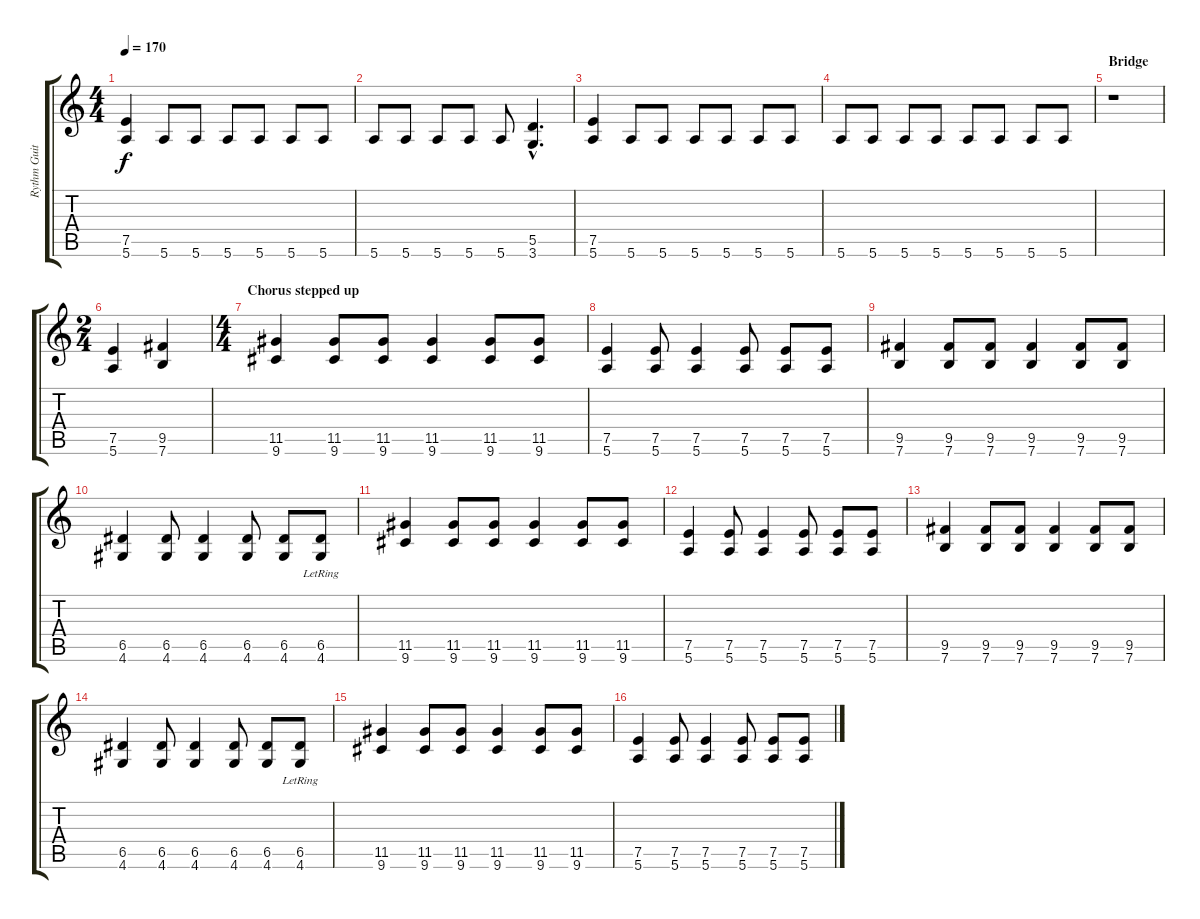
\track ("Rythm Guitar" "Rythm Guit") {instrument overdrivenguitar}
\staff {score tabs}
\tuning (E4 B3 G3 D3 A2 E2) {hide}
\ts (4 4)
\tempo 170
\clef g2
\ks c
(7.5 5.6).4{dy f} 5.6.8 5.6.8 5.6.8 5.6.8 5.6.8 5.6.8 |
5.6.8 5.6.8 5.6.8 5.6.8 5.6.8 (5.5{hac} 3.6{hac}).4{d} |
(7.5 5.6).4 5.6.8 5.6.8 5.6.8 5.6.8 5.6.8 5.6.8 |
5.6.8 5.6.8 5.6.8 5.6.8 5.6.8 5.6.8 5.6.8 5.6.8 |
\section ("" "Bridge")
r.1 |
\ts (2 4)
(7.5 5.6).4 (9.5 7.6).4 |
\ts (4 4)
\section ("" "Chorus stepped up")
(11.5 9.6).4 (11.5 9.6).8 (11.5 9.6).8 (11.5 9.6).4 (11.5 9.6).8 (11.5 9.6).8 |
(7.5 5.6).4 (7.5 5.6).8 (7.5 5.6).4 (7.5 5.6).8 (7.5 5.6).8 (7.5 5.6).8 |
(9.5 7.6).4 (9.5 7.6).8 (9.5 7.6).8 (9.5 7.6).4 (9.5 7.6).8 (9.5 7.6).8 |
(6.5 4.6).4 (6.5 4.6).8 (6.5 4.6).4 (6.5 4.6).8 (6.5 4.6).8 (6.5{lr} 4.6).8 |
(11.5 9.6).4 (11.5 9.6).8 (11.5 9.6).8 (11.5 9.6).4 (11.5 9.6).8 (11.5 9.6).8 |
(7.5 5.6).4 (7.5 5.6).8 (7.5 5.6).4 (7.5 5.6).8 (7.5 5.6).8 (7.5 5.6).8 |
(9.5 7.6).4 (9.5 7.6).8 (9.5 7.6).8 (9.5 7.6).4 (9.5 7.6).8 (9.5 7.6).8 |
(6.5 4.6).4 (6.5 4.6).8 (6.5 4.6).4 (6.5 4.6).8 (6.5 4.6).8 (6.5{lr} 4.6).8 |
(11.5 9.6).4 (11.5 9.6).8 (11.5 9.6).8 (11.5 9.6).4 (11.5 9.6).8 (11.5 9.6).8 |
(7.5 5.6).4 (7.5 5.6).8 (7.5 5.6).4 (7.5 5.6).8 (7.5 5.6).8 (7.5 5.6).8
